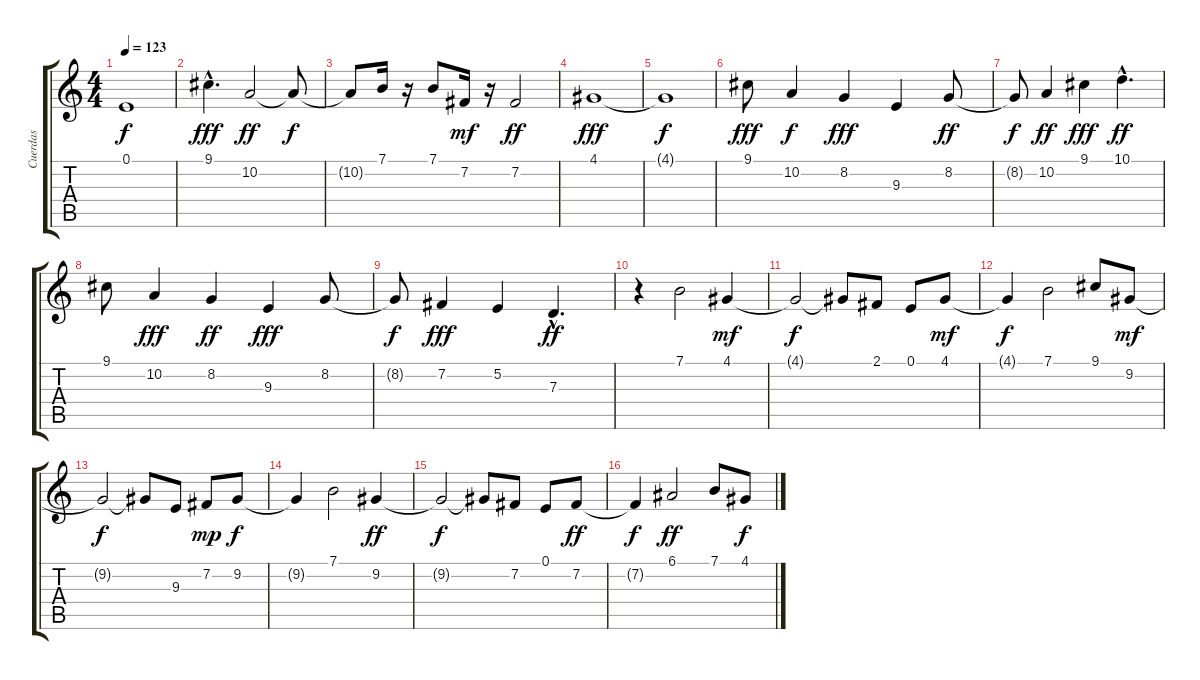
\track ("Cuerdas" "Cuerdas") {instrument stringensemble1}
\staff {score tabs}
\tuning (E4 B3 G3 D3 A2 E2) {hide}
\ts (4 4)
\tempo 123
\clef g2
\ks c
0.1{t}.1{dy f} |
9.1{hac}.4{d dy fff} 10.2.2{dy ff} 10.2{t}.8{dy f} |
10.2{t}.8 7.1.16 r.16 7.1.8 7.2.16{dy mf} r.16 7.2.2{dy ff} |
4.1.1{dy fff} |
4.1{t}.1{dy f} |
9.1.8{dy fff} 10.2.4{dy f} 8.2.4{dy fff} 9.3.4 8.2.8{dy ff} |
8.2{t}.8{dy f} 10.2.4{dy ff} 9.1.4{dy fff} 10.1{hac}.4{d dy ff} |
9.1.8 10.2.4{dy fff} 8.2.4{dy ff} 9.3.4{dy fff} 8.2.8 |
8.2{t}.8{dy f} 7.2.4{dy fff} 5.2.4 7.3{hac}.4{d dy ff} |
r.4 7.1.2 4.1.4{dy mf} |
4.1{t}.2{dy f} 4.1{t}.8 2.1.8 0.1.8 4.1.8{dy mf} |
4.1{t}.4{dy f} 7.1.2 9.1.8 9.2.8{dy mf} |
9.2{t}.2{dy f} 9.2{t}.8 9.3.8 7.2.8{dy mp} 9.2.8{dy f} |
9.2{t}.4 7.1.2 9.2.4{dy ff} |
9.2{t}.2{dy f} 9.2{t}.8 7.2.8 0.1.8 7.2.8{dy ff} |
7.2{t}.4{dy f} 6.1.2{dy ff} 7.1.8 4.1.8{dy f}
